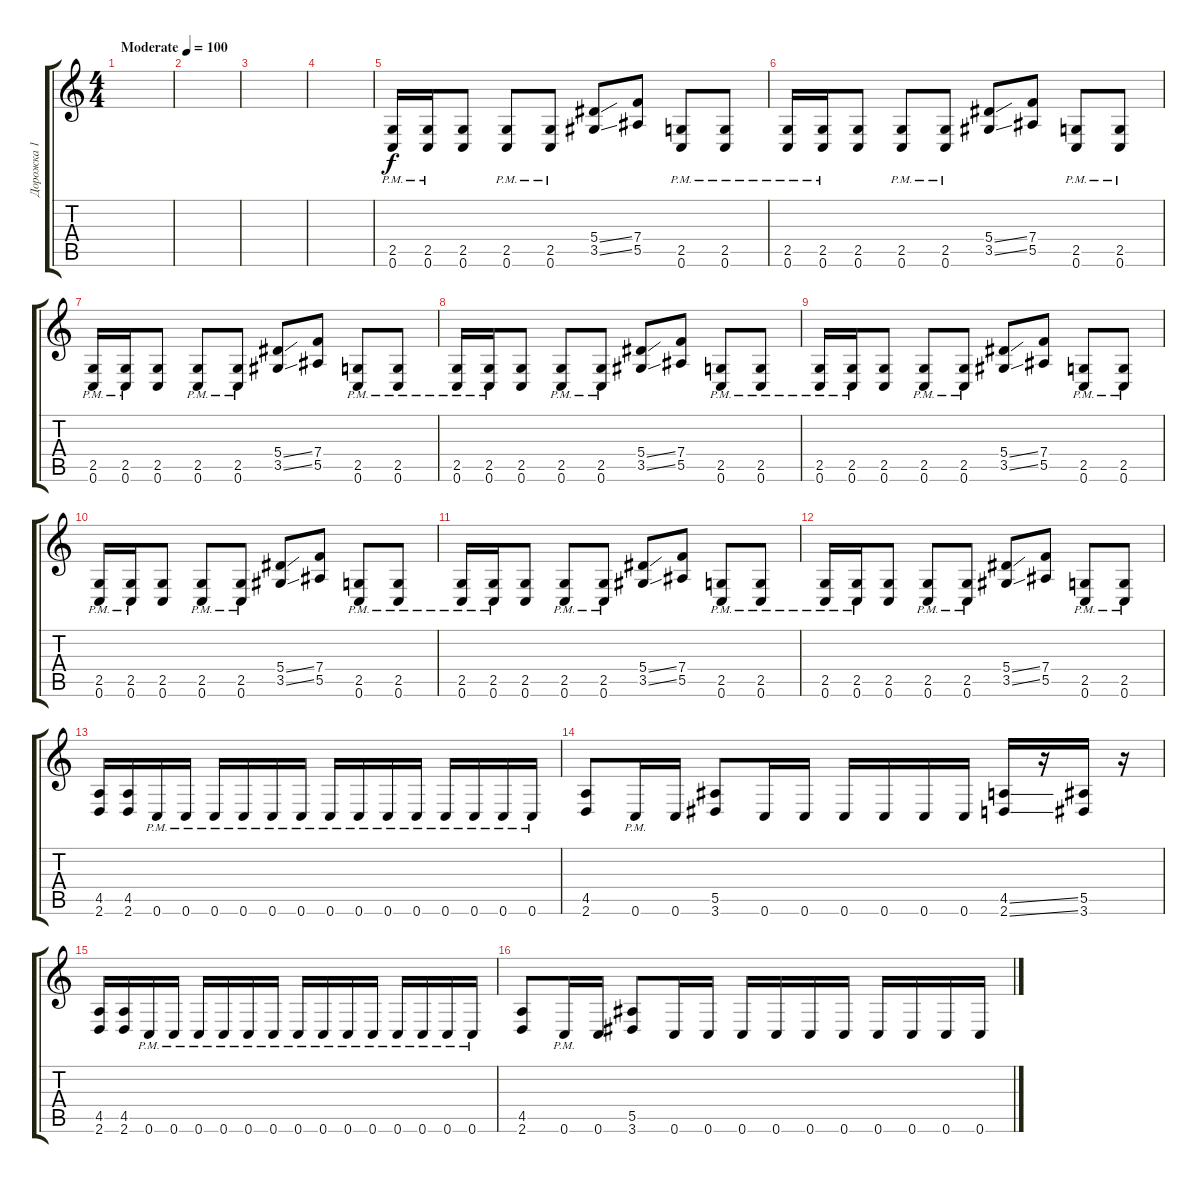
\track ("Дорожка 1" "Дорожка 1") {instrument distortionguitar}
\staff {score tabs}
\tuning (C4 G3 Eb3 Bb2 F2 C2) {hide}
\ts (4 4)
\tempo (100 "Moderate")
\clef g2
\ks c
|
|
|
|
(2.5 0.6{pm}).16 (2.5 0.6{pm}).16 (2.5 0.6).8 (2.5 0.6{pm}).8 (2.5 0.6{pm}).8 (5.4{ss} 3.5{ss}).8 (7.4 5.5).8 (2.5 0.6{pm}).8 (2.5 0.6{pm}).8 |
(2.5 0.6{pm}).16 (2.5 0.6{pm}).16 (2.5 0.6).8 (2.5 0.6{pm}).8 (2.5 0.6{pm}).8 (5.4{ss} 3.5{ss}).8 (7.4 5.5).8 (2.5 0.6{pm}).8 (2.5 0.6{pm}).8 |
(2.5 0.6{pm}).16 (2.5 0.6{pm}).16 (2.5 0.6).8 (2.5 0.6{pm}).8 (2.5 0.6{pm}).8 (5.4{ss} 3.5{ss}).8 (7.4 5.5).8 (2.5 0.6{pm}).8 (2.5 0.6{pm}).8 |
(2.5 0.6{pm}).16 (2.5 0.6{pm}).16 (2.5 0.6).8 (2.5 0.6{pm}).8 (2.5 0.6{pm}).8 (5.4{ss} 3.5{ss}).8 (7.4 5.5).8 (2.5 0.6{pm}).8 (2.5 0.6{pm}).8 |
(2.5 0.6{pm}).16 (2.5 0.6{pm}).16 (2.5 0.6).8 (2.5 0.6{pm}).8 (2.5 0.6{pm}).8 (5.4{ss} 3.5{ss}).8 (7.4 5.5).8 (2.5 0.6{pm}).8 (2.5 0.6{pm}).8 |
(2.5 0.6{pm}).16 (2.5 0.6{pm}).16 (2.5 0.6).8 (2.5 0.6{pm}).8 (2.5 0.6{pm}).8 (5.4{ss} 3.5{ss}).8 (7.4 5.5).8 (2.5 0.6{pm}).8 (2.5 0.6{pm}).8 |
(2.5 0.6{pm}).16 (2.5 0.6{pm}).16 (2.5 0.6).8 (2.5 0.6{pm}).8 (2.5 0.6{pm}).8 (5.4{ss} 3.5{ss}).8 (7.4 5.5).8 (2.5 0.6{pm}).8 (2.5 0.6{pm}).8 |
(2.5 0.6{pm}).16 (2.5 0.6{pm}).16 (2.5 0.6).8 (2.5 0.6{pm}).8 (2.5 0.6{pm}).8 (5.4{ss} 3.5{ss}).8 (7.4 5.5).8 (2.5 0.6{pm}).8 (2.5 0.6{pm}).8 |
(4.5 2.6).16 (4.5 2.6).16 0.6{pm}.16 0.6{pm}.16 0.6{pm}.16 0.6{pm}.16 0.6{pm}.16 0.6{pm}.16 0.6{pm}.16 0.6{pm}.16 0.6{pm}.16 0.6{pm}.16 0.6{pm}.16 0.6{pm}.16 0.6{pm}.16 0.6{pm}.16 |
(4.5 2.6).8 0.6{pm}.16 0.6.16 (5.5 3.6).8 0.6.16 0.6.16 0.6.16 0.6.16 0.6.16 0.6.16 (4.5{ss} 2.6{ss}).16 r.16 (5.5 3.6).16 r.16 |
(4.5 2.6).16 (4.5 2.6).16 0.6{pm}.16 0.6{pm}.16 0.6{pm}.16 0.6{pm}.16 0.6{pm}.16 0.6{pm}.16 0.6{pm}.16 0.6{pm}.16 0.6{pm}.16 0.6{pm}.16 0.6{pm}.16 0.6{pm}.16 0.6{pm}.16 0.6{pm}.16 |
(4.5 2.6).8 0.6{pm}.16 0.6.16 (5.5 3.6).8 0.6.16 0.6.16 0.6.16 0.6.16 0.6.16 0.6.16 0.6.16 0.6.16 0.6.16 0.6.16
